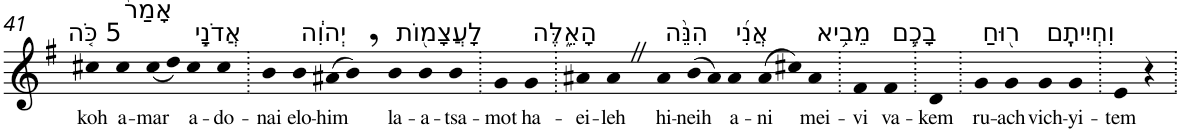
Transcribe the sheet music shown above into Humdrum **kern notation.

**kern	**text
*part1	*part1
*staff1	*staff1
*I"Piano	*
*I'Pno	*
!!LO:PB:g=z
*clefG2	*
*k[f#]	*
*G:	*
=41	=41
!LO:TX:a:t=5 כֹּ֤ה	!
!	!LO:LY:b
4cc#X	koh
!LO:TX:a:t=אָמַר֙	!
!	!LO:LY:b
4cc#	a-
!	!LO:LY:b
(<8cc#	-mar
8dd)	.
!LO:TX:a:t=אֲדֹנָ֣י	!
!	!LO:LY:b
4cc#	a-
!	!LO:LY:b
4cc#	-do-
=42.	=42.
!	!LO:LY:b
4b	-nai
!LO:TX:a:t=יְהוִ֔ה	!
!	!LO:LY:b
4b	elo-
!	!LO:LY:b
(>8a#X	-him
8b,)	.
!LO:TX:a:t=לָעֲצָמ֖וֹת	!
!	!LO:LY:b
4b	la-
!	!LO:LY:b
4b	-a-
!	!LO:LY:b
4b	-tsa-
=43.	=43.
!	!LO:LY:b
4g	-mot
!LO:TX:a:t=הָאֵ֑לֶּה	!
!	!LO:LY:b
4g	ha-
=44.	=44.
!	!LO:LY:b
4a#X	-ei-
!	!LO:LY:b
4a#Z	-leh
!LO:TX:a:t=הִנֵּ֨ה	!
!	!LO:LY:b
4a#	hi-
!	!LO:LY:b
(>8b	-neih
8a#)	.
!LO:TX:a:t=אֲנִ֜י	!
!	!LO:LY:b
4a#	a-
!	!LO:LY:b
(>8a#	-ni
8cc#X)	.
!LO:TX:a:t=מֵבִ֥יא	!
!	!LO:LY:b
4a#	mei-
=45.	=45.
!	!LO:LY:b
4f#	-vi
!LO:TX:a:t=בָכֶ֛ם	!
!	!LO:LY:b
4f#	va-
=46.	=46.
!	!LO:LY:b
4d	-kem
=47.	=47.
!LO:TX:a:t=ר֖וּחַ	!
!	!LO:LY:b
4g	ru-
!	!LO:LY:b
4g	-ach
!LO:TX:a:t=וִחְיִיתֶֽם	!
!	!LO:LY:b
4g	vich-
!	!LO:LY:b
4g	-yi-
=48.	=48.
!	!LO:LY:b
4e	-tem
4r	.
=.	=.
*-	*-
